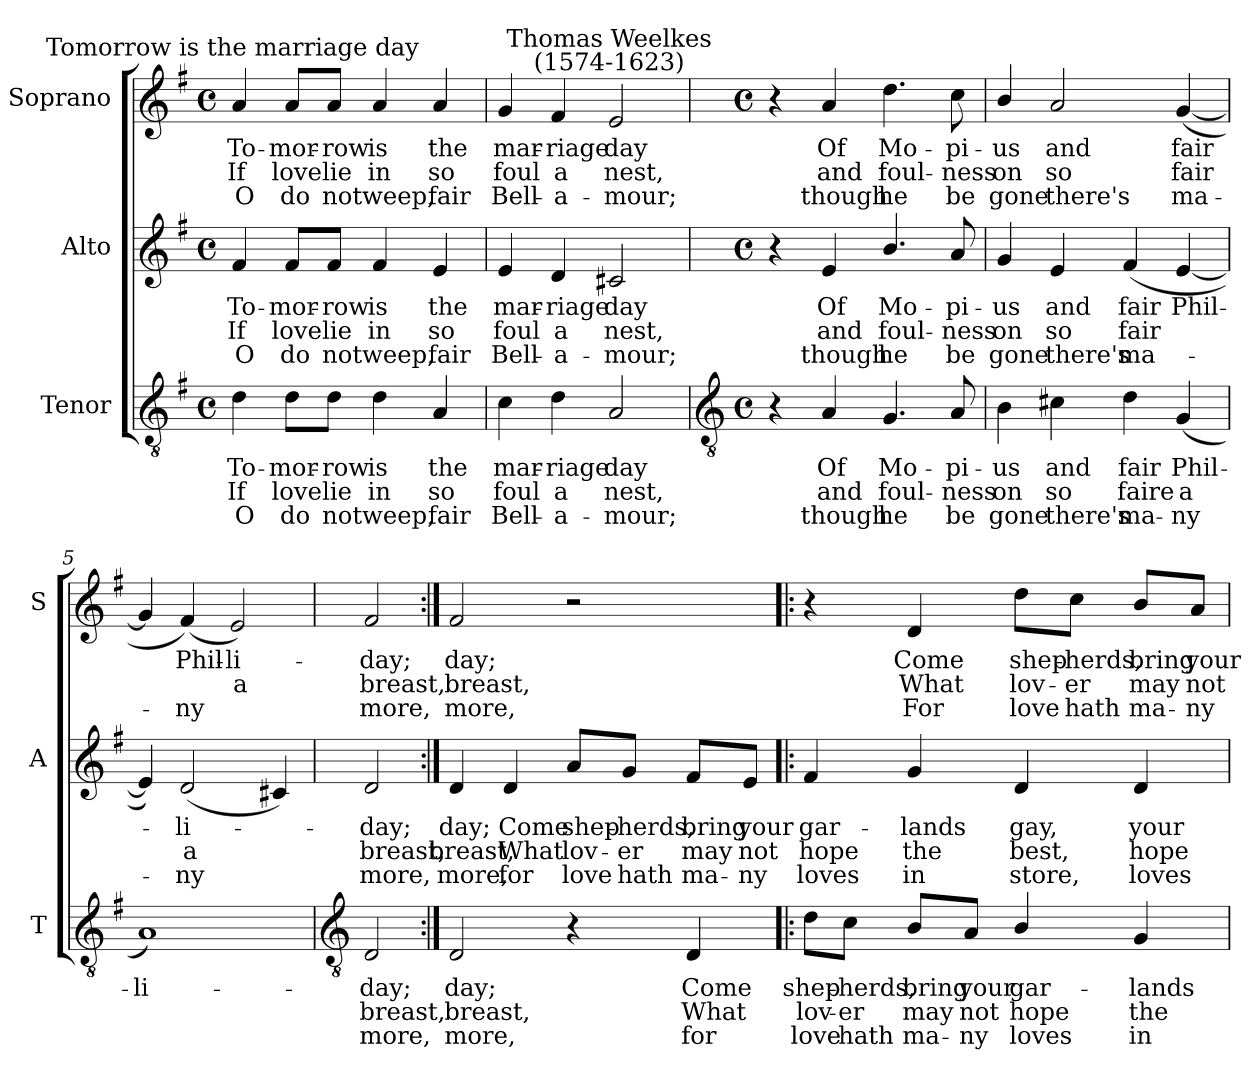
**kern	**text	**text	**text	**kern	**text	**text	**text	**kern	**text	**text	**text
*part3	*part3	*part3	*part3	*part2	*part2	*part2	*part2	*part1	*part1	*part1	*part1
*staff3	*staff3	*staff3	*staff3	*staff2	*staff2	*staff2	*staff2	*staff1	*staff1	*staff1	*staff1
*I"Tenor	*	*	*	*I"Alto	*	*	*	*I"Soprano	*	*	*
*I'T	*	*	*	*I'A	*	*	*	*I'S	*	*	*
*clefGv2	*	*	*	*clefG2	*	*	*	*clefG2	*	*	*
*k[f#]	*	*	*	*k[f#]	*	*	*	*k[f#]	*	*	*
*G:	*	*	*	*G:	*	*	*	*G:	*	*	*
*M4/4	*	*	*	*M4/4	*	*	*	*M4/4	*	*	*
*met(c)	*	*	*	*met(c)	*	*	*	*met(c)	*	*	*
=1	=1	=1	=1	=1	=1	=1	=1	=1	=1	=1	=1
!	!	!	!	!	!	!	!	!LO:TX:a:cj:t=Tomorrow is the marriage day	!	!	!
!	!LO:LY:b	!LO:LY:b	!LO:LY:b	!	!LO:LY:b	!LO:LY:b	!LO:LY:b	!	!LO:LY:b	!LO:LY:b	!LO:LY:b
4d	To-	-If	O	4f#/	To-	-If	O	4a	To-	-If	O
!	!LO:LY:b	!LO:LY:b	!LO:LY:b	!	!LO:LY:b	!LO:LY:b	!LO:LY:b	!	!LO:LY:b	!LO:LY:b	!LO:LY:b
8d\L	mor-	-love	do	8f#/L	mor-	-love	do	8a/L	mor-	-love	do
!	!LO:LY:b	!LO:LY:b	!LO:LY:b	!	!LO:LY:b	!LO:LY:b	!LO:LY:b	!	!LO:LY:b	!LO:LY:b	!LO:LY:b
8d\J	row	lie	not	8f#/J	row	lie	not	8a/J	row	lie	not
!	!LO:LY:b	!LO:LY:b	!LO:LY:b	!	!LO:LY:b	!LO:LY:b	!LO:LY:b	!	!LO:LY:b	!LO:LY:b	!LO:LY:b
4d	is	in	weep,	4f#/	is	in	weep,	4a	is	in	weep,
!	!LO:LY:b	!LO:LY:b	!LO:LY:b	!	!LO:LY:b	!LO:LY:b	!LO:LY:b	!	!LO:LY:b	!LO:LY:b	!LO:LY:b
4A	the	so	fair	4e	the	so	fair	4a	the	so	fair
=2	=2	=2	=2	=2	=2	=2	=2	=2	=2	=2	=2
!	!LO:LY:b	!LO:LY:b	!LO:LY:b	!	!LO:LY:b	!LO:LY:b	!LO:LY:b	!	!LO:LY:b	!LO:LY:b	!LO:LY:b
4c	mar-	-foul	Bell-	4e	mar-	-foul	Bell-	4g	mar-	-foul	Bell-
!	!LO:LY:b	!LO:LY:b	!LO:LY:b	!	!LO:LY:b	!LO:LY:b	!LO:LY:b	!	!LO:LY:b	!LO:LY:b	!LO:LY:b
4d	-riage	a	a-	4d	-riage	a	a-	4f#/	-riage	a	a-
!	!	!	!	!	!	!	!	!LO:TX:a:cj:t=Thomas Weelkes\n(1574-1623)	!	!	!
!	!LO:LY:b	!LO:LY:b	!LO:LY:b	!	!LO:LY:b	!LO:LY:b	!LO:LY:b	!	!LO:LY:b	!LO:LY:b	!LO:LY:b
2A	-day	nest,	mour;	2c#X	-day	nest,	mour;	2e	-day	nest,	mour;
!!LO:LB:g=z
=3	=3	=3	=3	=3	=3	=3	=3	=3	=3	=3	=3
*clefGv2	*	*	*	*	*	*	*	*	*	*	*
*M4/4	*	*	*	*M4/4	*	*	*	*M4/4	*	*	*
*met(c)	*	*	*	*met(c)	*	*	*	*met(c)	*	*	*
4r	.	.	.	4r	.	.	.	4r	.	.	.
!	!LO:LY:b	!LO:LY:b	!LO:LY:b	!	!LO:LY:b	!LO:LY:b	!LO:LY:b	!	!LO:LY:b	!LO:LY:b	!LO:LY:b
4A	Of	and	though	4e	Of	and	though	4a	Of	and	though
!	!LO:LY:b	!LO:LY:b	!LO:LY:b	!	!LO:LY:b	!LO:LY:b	!LO:LY:b	!	!LO:LY:b	!LO:LY:b	!LO:LY:b
4.G	Mo-	-foul-	-he	4.b/	Mo-	-foul-	-he	4.dd	Mo-	-foul-	-he
!	!LO:LY:b	!LO:LY:b	!LO:LY:b	!	!LO:LY:b	!LO:LY:b	!LO:LY:b	!	!LO:LY:b	!LO:LY:b	!LO:LY:b
8A	pi-	-ness	be	8a	pi-	-ness	be	8cc	pi-	-ness	be
=4	=4	=4	=4	=4	=4	=4	=4	=4	=4	=4	=4
!	!LO:LY:b	!LO:LY:b	!LO:LY:b	!	!LO:LY:b	!LO:LY:b	!LO:LY:b	!	!LO:LY:b	!LO:LY:b	!LO:LY:b
4B	us	on	gone	4g	us	on	gone	4b/	us	on	gone
!	!LO:LY:b	!LO:LY:b	!LO:LY:b	!	!LO:LY:b	!LO:LY:b	!LO:LY:b	!	!LO:LY:b	!LO:LY:b	!LO:LY:b
4c#X	and	so	there's	4e	and	so	there's	2a	and	so	there's
!	!LO:LY:b	!LO:LY:b	!LO:LY:b	!	!LO:LY:b	!LO:LY:b	!LO:LY:b	!	!	!	!
4d	fair	faire	ma-	(<4f#/	fair	fair	ma-	.	.	.	.
!	!LO:LY:b	!LO:LY:b	!LO:LY:b	!	!LO:LY:b	!	!	!	!LO:LY:b	!LO:LY:b	!LO:LY:b
(<4G	-Phil-	-a	ny	[4e	Phil-	.	.	(<[4g	fair	fair	ma-
=5	=5	=5	=5	=5	=5	=5	=5	=5	=5	=5	=5
!	!LO:LY:b	!	!	!	!	!	!	!	!	!	!
1A)	li-	.	.	4e])	.	.	.	4g]	.	.	.
!	!	!	!	!	!LO:LY:b	!LO:LY:b	!LO:LY:b	!	!LO:LY:b	!	!LO:LY:b
.	.	.	.	(<2d	li-	a	ny	(<4f#/)	Phil-	.	-ny
!	!	!	!	!	!	!	!	!	!LO:LY:b	!LO:LY:b	!
.	.	.	.	.	.	.	.	2e)	li-	-a	.
.	.	.	.	4c#X)	.	.	.	.	.	.	.
!!LO:LB:g=z
=6	=6	=6	=6	=6	=6	=6	=6	=6	=6	=6	=6
*clefGv2	*	*	*	*	*	*	*	*	*	*	*
!	!LO:LY:b	!LO:LY:b	!LO:LY:b	!	!LO:LY:b	!LO:LY:b	!LO:LY:b	!	!LO:LY:b	!LO:LY:b	!LO:LY:b
2D	-day;	breast,	more,	2d	day;	breast,	more,	2f#	day;	breast,	more,
=7:|!	=7:|!	=7:|!	=7:|!	=7:|!	=7:|!	=7:|!	=7:|!	=7:|!	=7:|!	=7:|!	=7:|!
!	!LO:LY:b	!LO:LY:b	!LO:LY:b	!	!LO:LY:b	!LO:LY:b	!LO:LY:b	!	!LO:LY:b	!LO:LY:b	!LO:LY:b
2D	day;	breast,	more,	4d	day;	breast,	more,	2f#	day;	breast,	more,
!	!	!	!	!	!LO:LY:b	!LO:LY:b	!LO:LY:b	!	!	!	!
.	.	.	.	4d	Come	What	for	.	.	.	.
!	!	!	!	!	!LO:LY:b	!LO:LY:b	!LO:LY:b	!	!	!	!
4r	.	.	.	8a/L	shep-	-lov-	-love	2r	.	.	.
!	!	!	!	!	!LO:LY:b	!LO:LY:b	!LO:LY:b	!	!	!	!
.	.	.	.	8g/J	herds,	er	hath	.	.	.	.
!	!LO:LY:b	!LO:LY:b	!LO:LY:b	!	!LO:LY:b	!LO:LY:b	!LO:LY:b	!	!	!	!
4D	Come	What	for	8f#/L	bring	may	ma-	.	.	.	.
!	!	!	!	!	!LO:LY:b	!LO:LY:b	!LO:LY:b	!	!	!	!
.	.	.	.	8e/J	-your	not	ny	.	.	.	.
=8!|:	=8!|:	=8!|:	=8!|:	=8!|:	=8!|:	=8!|:	=8!|:	=8!|:	=8!|:	=8!|:	=8!|:
!	!LO:LY:b	!LO:LY:b	!LO:LY:b	!	!LO:LY:b	!LO:LY:b	!LO:LY:b	!	!	!	!
8d\L	shep-	-lov-	-love	4f#	gar-	-hope	loves	4r	.	.	.
!	!LO:LY:b	!LO:LY:b	!LO:LY:b	!	!	!	!	!	!	!	!
8c\J	herds,	er	hath	.	.	.	.	.	.	.	.
!	!LO:LY:b	!LO:LY:b	!LO:LY:b	!	!LO:LY:b	!LO:LY:b	!LO:LY:b	!	!LO:LY:b	!LO:LY:b	!LO:LY:b
8B/L	bring	may	ma-	4g	lands	the	in	4d	Come	What	For
!	!LO:LY:b	!LO:LY:b	!LO:LY:b	!	!	!	!	!	!	!	!
8A/J	-your	not	ny	.	.	.	.	.	.	.	.
!	!LO:LY:b	!LO:LY:b	!LO:LY:b	!	!LO:LY:b	!LO:LY:b	!LO:LY:b	!	!LO:LY:b	!LO:LY:b	!LO:LY:b
4B/	gar-	-hope	loves	4d	gay,	best,	store,	8dd\L	shep-	-lov-	-love
!	!	!	!	!	!	!	!	!	!LO:LY:b	!LO:LY:b	!LO:LY:b
.	.	.	.	.	.	.	.	8cc\J	herds,	er	hath
!	!LO:LY:b	!LO:LY:b	!LO:LY:b	!	!LO:LY:b	!LO:LY:b	!LO:LY:b	!	!LO:LY:b	!LO:LY:b	!LO:LY:b
4G	lands	the	in	4d	your	hope	loves	8b/L	bring	may	ma-
!	!	!	!	!	!	!	!	!	!LO:LY:b	!LO:LY:b	!LO:LY:b
.	.	.	.	.	.	.	.	8a/J	-your	not	ny
=	=	=	=	=	=	=	=	=	=	=	=
*-	*-	*-	*-	*-	*-	*-	*-	*-	*-	*-	*-
